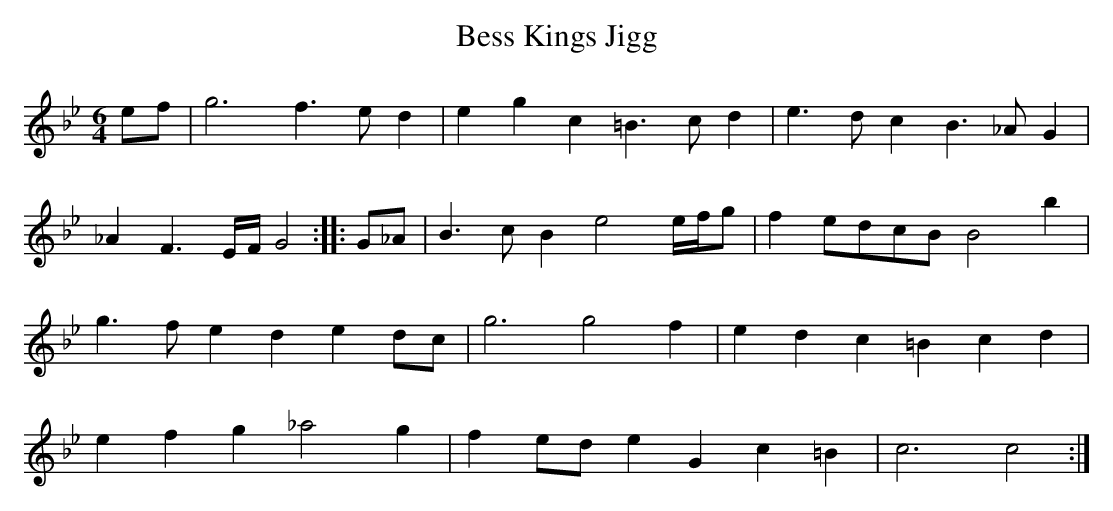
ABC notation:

X:1
T:Bess Kings Jigg
M:6/4
L:1/8
K:Gm
ef| g6 f3 e d2| e2 g2 c2 =B3 c d2| e3 d c2 B3 _A G2| _A2 F3 E/2F/2 G4::\
G_A| B3 c B2 e4 e/2f/2g| f2 edcB B4 b2| g3 f e2 d2 e2 dc| g6 g4 f2|\
e2 d2 c2 =B2 c2 d2|e2 f2 g2 _a4 g2| f2 ed e2 G2 c2 =B2 |c6 c4:|
